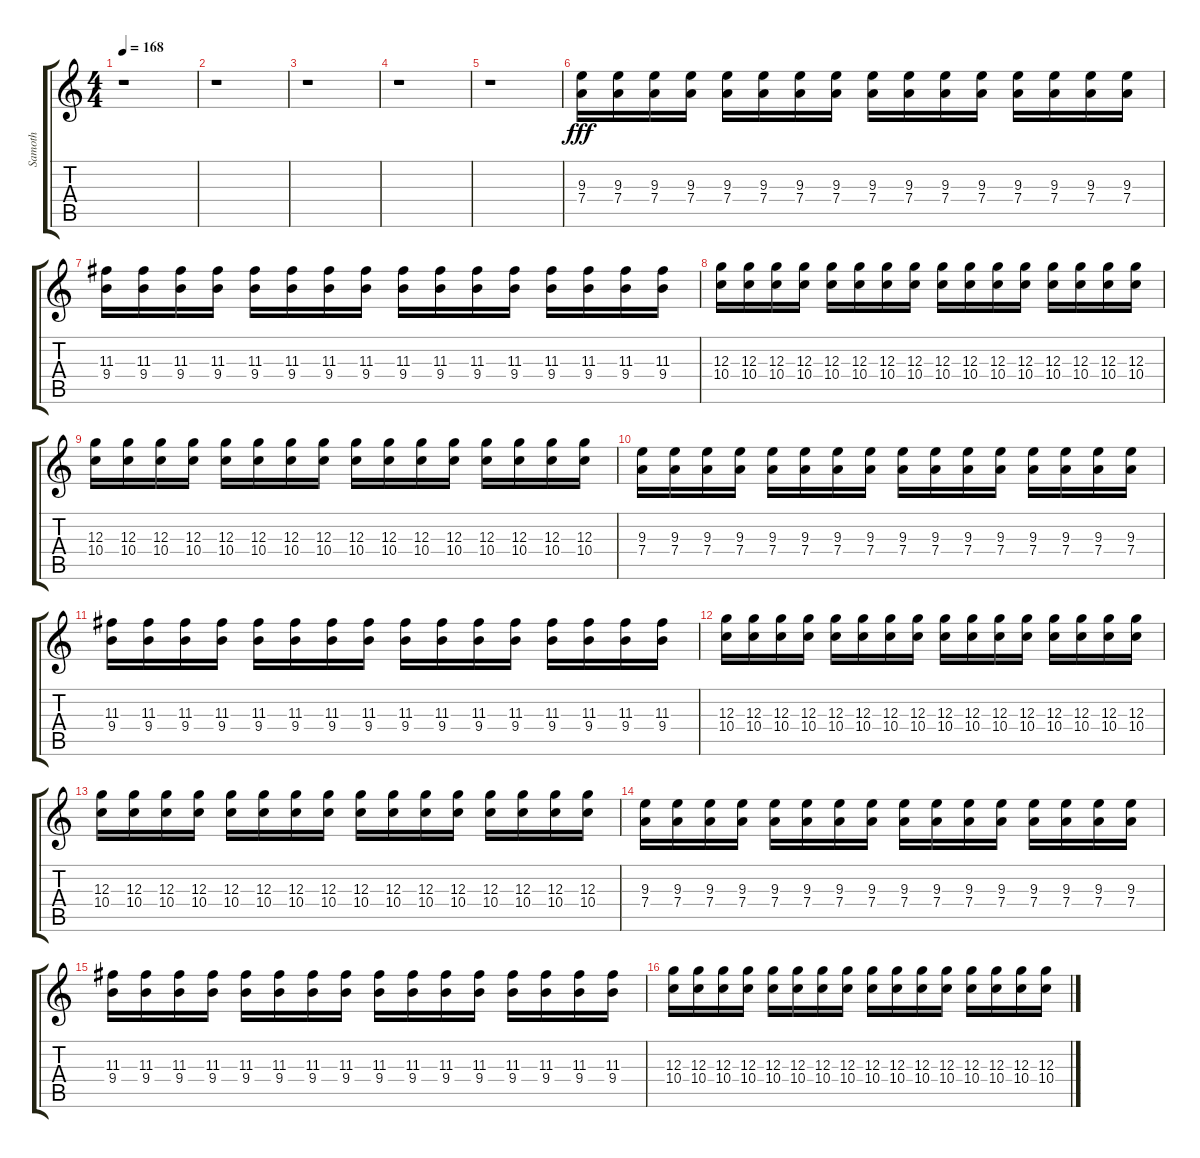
\track ("Samoth" "Samoth") {instrument distortionguitar}
\staff {score tabs}
\tuning (E4 B3 G3 D3 A2 E2) {hide}
\ts (4 4)
\tempo 168
\clef g2
\ks c
r.1{dy fff} |
r.1 |
r.1 |
r.1 |
r.1 |
(9.3 7.4).16 (9.3 7.4).16 (9.3 7.4).16 (9.3 7.4).16 (9.3 7.4).16 (9.3 7.4).16 (9.3 7.4).16 (9.3 7.4).16 (9.3 7.4).16 (9.3 7.4).16 (9.3 7.4).16 (9.3 7.4).16 (9.3 7.4).16 (9.3 7.4).16 (9.3 7.4).16 (9.3 7.4).16 |
(11.3 9.4).16 (11.3 9.4).16 (11.3 9.4).16 (11.3 9.4).16 (11.3 9.4).16 (11.3 9.4).16 (11.3 9.4).16 (11.3 9.4).16 (11.3 9.4).16 (11.3 9.4).16 (11.3 9.4).16 (11.3 9.4).16 (11.3 9.4).16 (11.3 9.4).16 (11.3 9.4).16 (11.3 9.4).16 |
(12.3 10.4).16 (12.3 10.4).16 (12.3 10.4).16 (12.3 10.4).16 (12.3 10.4).16 (12.3 10.4).16 (12.3 10.4).16 (12.3 10.4).16 (12.3 10.4).16 (12.3 10.4).16 (12.3 10.4).16 (12.3 10.4).16 (12.3 10.4).16 (12.3 10.4).16 (12.3 10.4).16 (12.3 10.4).16 |
(12.3 10.4).16 (12.3 10.4).16 (12.3 10.4).16 (12.3 10.4).16 (12.3 10.4).16 (12.3 10.4).16 (12.3 10.4).16 (12.3 10.4).16 (12.3 10.4).16 (12.3 10.4).16 (12.3 10.4).16 (12.3 10.4).16 (12.3 10.4).16 (12.3 10.4).16 (12.3 10.4).16 (12.3 10.4).16 |
(9.3 7.4).16 (9.3 7.4).16 (9.3 7.4).16 (9.3 7.4).16 (9.3 7.4).16 (9.3 7.4).16 (9.3 7.4).16 (9.3 7.4).16 (9.3 7.4).16 (9.3 7.4).16 (9.3 7.4).16 (9.3 7.4).16 (9.3 7.4).16 (9.3 7.4).16 (9.3 7.4).16 (9.3 7.4).16 |
(11.3 9.4).16 (11.3 9.4).16 (11.3 9.4).16 (11.3 9.4).16 (11.3 9.4).16 (11.3 9.4).16 (11.3 9.4).16 (11.3 9.4).16 (11.3 9.4).16 (11.3 9.4).16 (11.3 9.4).16 (11.3 9.4).16 (11.3 9.4).16 (11.3 9.4).16 (11.3 9.4).16 (11.3 9.4).16 |
(12.3 10.4).16 (12.3 10.4).16 (12.3 10.4).16 (12.3 10.4).16 (12.3 10.4).16 (12.3 10.4).16 (12.3 10.4).16 (12.3 10.4).16 (12.3 10.4).16 (12.3 10.4).16 (12.3 10.4).16 (12.3 10.4).16 (12.3 10.4).16 (12.3 10.4).16 (12.3 10.4).16 (12.3 10.4).16 |
(12.3 10.4).16 (12.3 10.4).16 (12.3 10.4).16 (12.3 10.4).16 (12.3 10.4).16 (12.3 10.4).16 (12.3 10.4).16 (12.3 10.4).16 (12.3 10.4).16 (12.3 10.4).16 (12.3 10.4).16 (12.3 10.4).16 (12.3 10.4).16 (12.3 10.4).16 (12.3 10.4).16 (12.3 10.4).16 |
(9.3 7.4).16 (9.3 7.4).16 (9.3 7.4).16 (9.3 7.4).16 (9.3 7.4).16 (9.3 7.4).16 (9.3 7.4).16 (9.3 7.4).16 (9.3 7.4).16 (9.3 7.4).16 (9.3 7.4).16 (9.3 7.4).16 (9.3 7.4).16 (9.3 7.4).16 (9.3 7.4).16 (9.3 7.4).16 |
(11.3 9.4).16 (11.3 9.4).16 (11.3 9.4).16 (11.3 9.4).16 (11.3 9.4).16 (11.3 9.4).16 (11.3 9.4).16 (11.3 9.4).16 (11.3 9.4).16 (11.3 9.4).16 (11.3 9.4).16 (11.3 9.4).16 (11.3 9.4).16 (11.3 9.4).16 (11.3 9.4).16 (11.3 9.4).16 |
(12.3 10.4).16 (12.3 10.4).16 (12.3 10.4).16 (12.3 10.4).16 (12.3 10.4).16 (12.3 10.4).16 (12.3 10.4).16 (12.3 10.4).16 (12.3 10.4).16 (12.3 10.4).16 (12.3 10.4).16 (12.3 10.4).16 (12.3 10.4).16 (12.3 10.4).16 (12.3 10.4).16 (12.3 10.4).16
